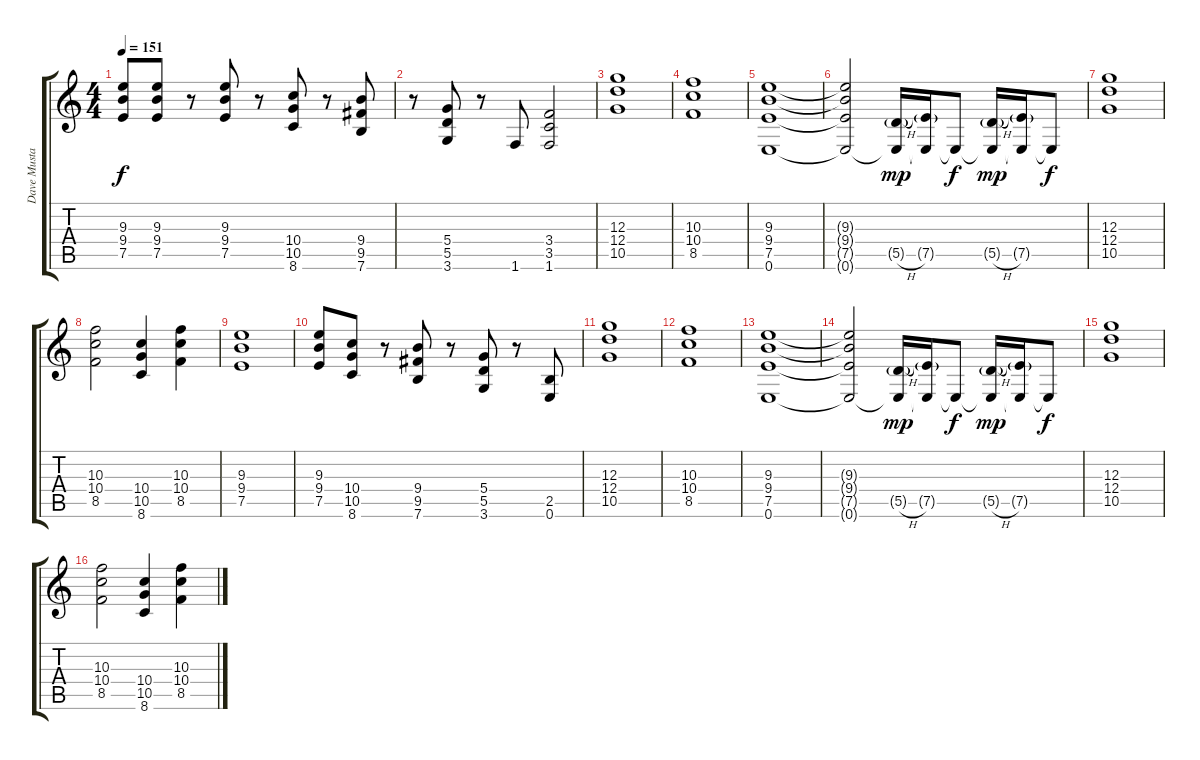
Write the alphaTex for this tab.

\track ("Dave Mustaine" "Dave Musta") {instrument distortionguitar}
\staff {score tabs}
\tuning (E4 B3 G3 D3 A2 E2) {hide}
\ts (4 4)
\tempo 151
\clef g2
\ks c
(9.3 9.4 7.5).8{dy f} (9.3 9.4 7.5).8 r.8 (9.3 9.4 7.5).8 r.8 (10.4 10.5 8.6).8 r.8 (9.4 9.5 7.6).8 |
r.8 (5.4 5.5 3.6).8 r.8 1.6.8 (3.4 3.5 1.6).2 |
(12.3 12.4 10.5).1 |
(10.3 10.4 8.5).1 |
(9.3 9.4 7.5 0.6).1 |
(9.3{t} 9.4{t} 7.5{t} 0.6{t}).2 (5.5{h g} 0.6{t}).16{dy mp} (7.5{g} 0.6{t}).16 0.6{t}.8{dy f} (5.5{h g} 0.6{t}).16{dy mp} (7.5{g} 0.6{t}).16 0.6{t}.8{dy f} |
(12.3 12.4 10.5).1 |
(10.3 10.4 8.5).2 (10.4 10.5 8.6).4 (10.3 10.4 8.5).4 |
(9.3 9.4 7.5).1 |
(9.3 9.4 7.5).8 (10.4 10.5 8.6).8 r.8 (9.4 9.5 7.6).8 r.8 (5.4 5.5 3.6).8 r.8 (2.5 0.6).8 |
(12.3 12.4 10.5).1 |
(10.3 10.4 8.5).1 |
(9.3 9.4 7.5 0.6).1 |
(9.3{t} 9.4{t} 7.5{t} 0.6{t}).2 (5.5{h g} 0.6{t}).16{dy mp} (7.5{g} 0.6{t}).16 0.6{t}.8{dy f} (5.5{h g} 0.6{t}).16{dy mp} (7.5{g} 0.6{t}).16 0.6{t}.8{dy f} |
(12.3 12.4 10.5).1 |
(10.3 10.4 8.5).2 (10.4 10.5 8.6).4 (10.3 10.4 8.5).4
